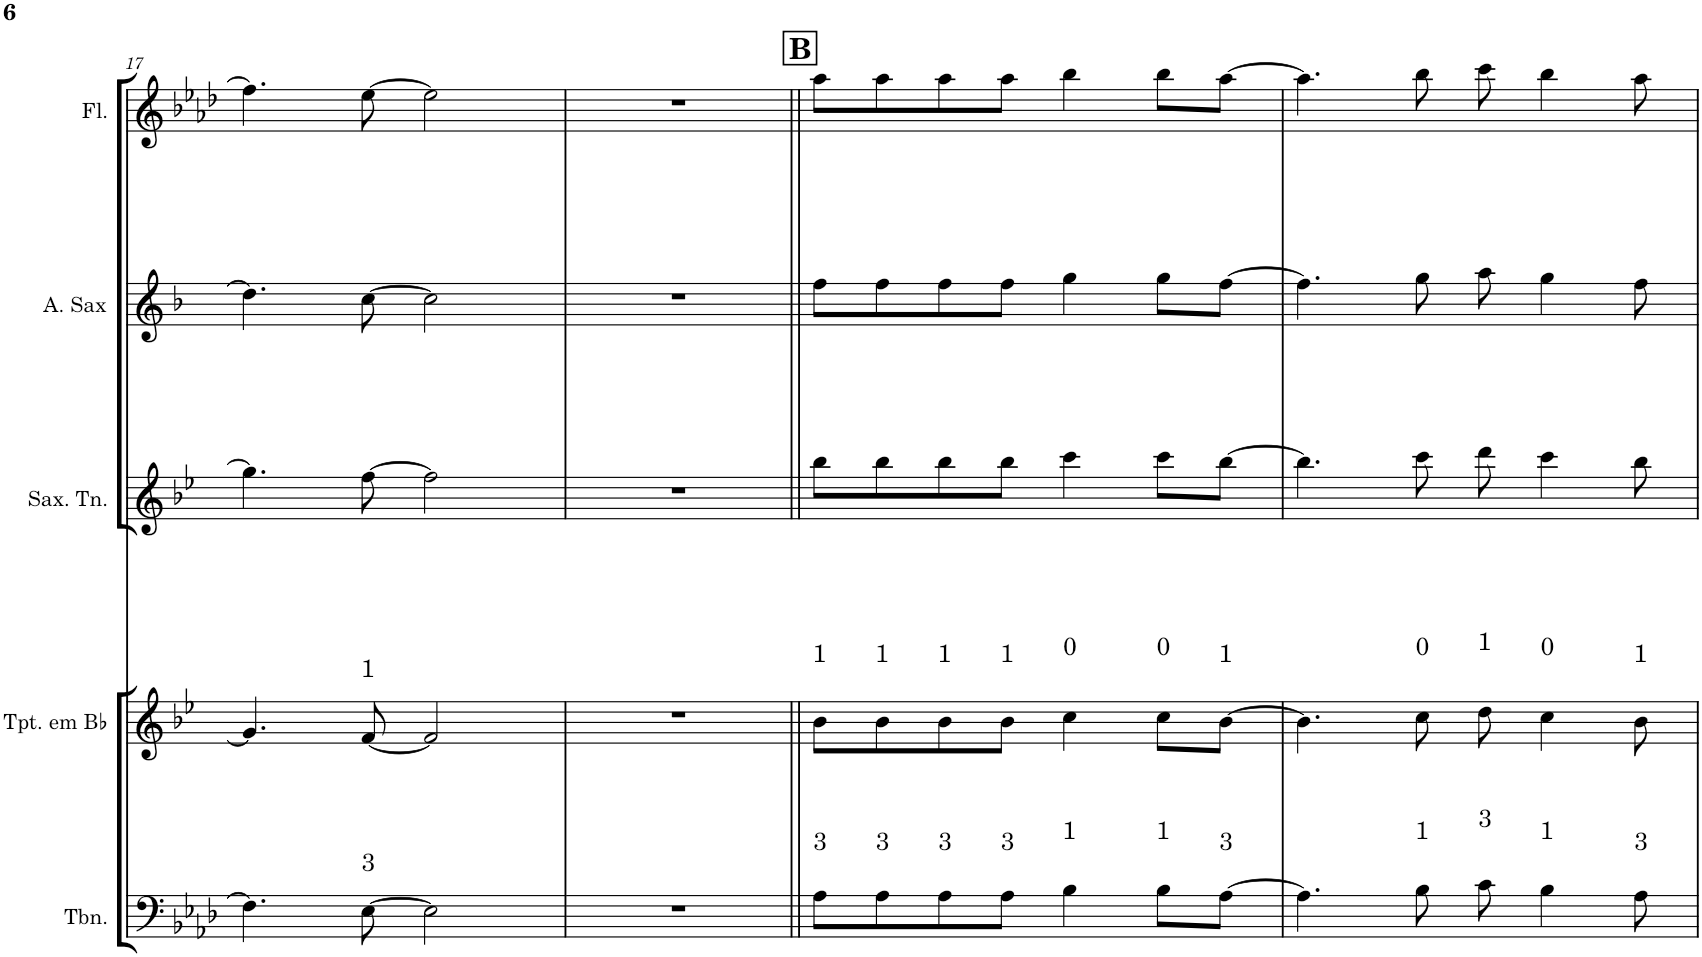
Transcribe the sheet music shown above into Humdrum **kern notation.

**kern	**kern	**kern	**kern	**kern
*part5	*part4	*part3	*part2	*part1
*staff5	*staff4	*staff3	*staff2	*staff1
*I"Trombone	*I"Trompete em Bb	*I"Saxofone Tenor	*I"Saxofone Alto	*I"Flauta Transversal
*I'Tbn.	*I'Tpt. em Bb	*I'Sax. Tn.	*	*I'Fl.
!!LO:PB:g=z
*clefF4	*clefG2	*clefG2	*clefG2	*clefG2
*	*Trd1c2	*Trd8c14	*Trd5c9	*
*k[b-e-a-d-]	*k[b-e-]	*k[b-e-]	*k[b-]	*k[b-e-a-d-]
*M4/4	*M4/4	*M4/4	*M4/4	*M4/4
=17	=17	=17	=17	=17
4.F\]	4.g/]	4.gg\]	4.dd\]	4.ff\]
[8E-\	[8f/	[8ff\	[8cc\	[8ee-\
2E-\]	2f/]	2ff\]	2cc\]	2ee-\]
=18	=18	=18	=18	=18
1r	1r	1r	1r	1r
!!LO:REH:place=s1:a:B:cj:fs=14:t=B
=19||	=19||	=19||	=19||	=19||
8A-\L	8b-\L	8bb-\L	8ff\L	8aa-\L
8A-\	8b-\	8bb-\	8ff\	8aa-\
8A-\	8b-\	8bb-\	8ff\	8aa-\
8A-\J	8b-\J	8bb-\J	8ff\J	8aa-\J
4B-\	4cc\	4ccc\	4gg\	4bb-\
8B-\L	8cc\L	8ccc\L	8gg\L	8bb-\L
[8A-\J	[8b-\J	[8bb-\J	[8ff\J	[8aa-\J
=20	=20	=20	=20	=20
4.A-\]	4.b-\]	4.bb-\]	4.ff\]	4.aa-\]
8B-\	8cc\	8ccc\	8gg\	8bb-\
8c\	8dd\	8ddd\	8aa\	8ccc\
4B-\	4cc\	4ccc\	4gg\	4bb-\
8A-\	8b-\	8bb-\	8ff\	8aa-\
=	=	=	=	=
*-	*-	*-	*-	*-
